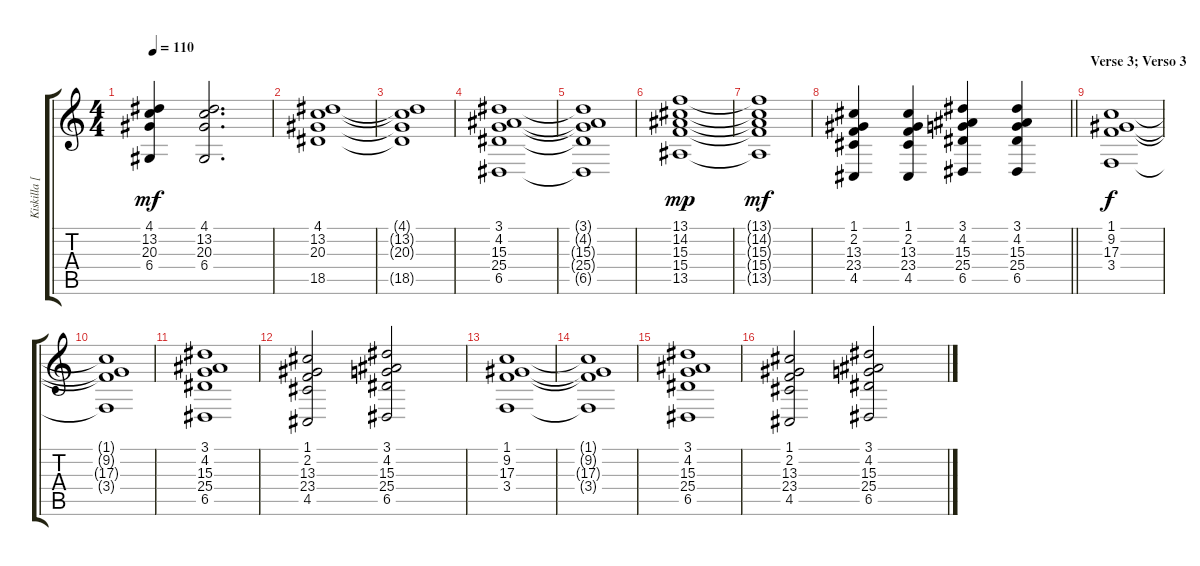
\track ("Kiskilla [Teclado]" "Kiskilla [") {instrument churchorgan}
\staff {score tabs}
\tuning (E4 B3 G3 D3 A2 E2) {hide}
\ts (4 4)
\tempo 110
\clef g2
\ks c
(4.1 13.2 20.3 6.4).4{dy mf} (4.1 13.2 20.3 6.4).2{d} |
(4.1 13.2 20.3 18.5).1 |
(4.1{t} 13.2{t} 20.3{t} 18.5{t}).1 |
(3.1 4.2 15.3 25.4 6.5).1 |
(3.1{t} 4.2{t} 15.3{t} 25.4{t} 6.5{t}).1 |
(13.1 14.2 15.3 15.4 13.5).1{dy mp} |
(13.1{t} 14.2{t} 15.3{t} 15.4{t} 13.5{t}).1{dy mf} |
\barLineRight lightlight
(1.1 2.2 13.3 23.4 4.5).4 (1.1 2.2 13.3 23.4 4.5).4 (3.1 4.2 15.3 25.4 6.5).4 (3.1 4.2 15.3 25.4 6.5).4 |
\section ("" "Verse 3; Verso 3")
(1.1 9.2 17.3 3.4).1{dy f} |
(1.1{t} 9.2{t} 17.3{t} 3.4{t}).1 |
(3.1 4.2 15.3 25.4 6.5).1 |
(1.1 2.2 13.3 23.4 4.5).2 (3.1 4.2 15.3 25.4 6.5).2 |
(1.1 9.2 17.3 3.4).1 |
(1.1{t} 9.2{t} 17.3{t} 3.4{t}).1 |
(3.1 4.2 15.3 25.4 6.5).1 |
(1.1 2.2 13.3 23.4 4.5).2 (3.1 4.2 15.3 25.4 6.5).2
